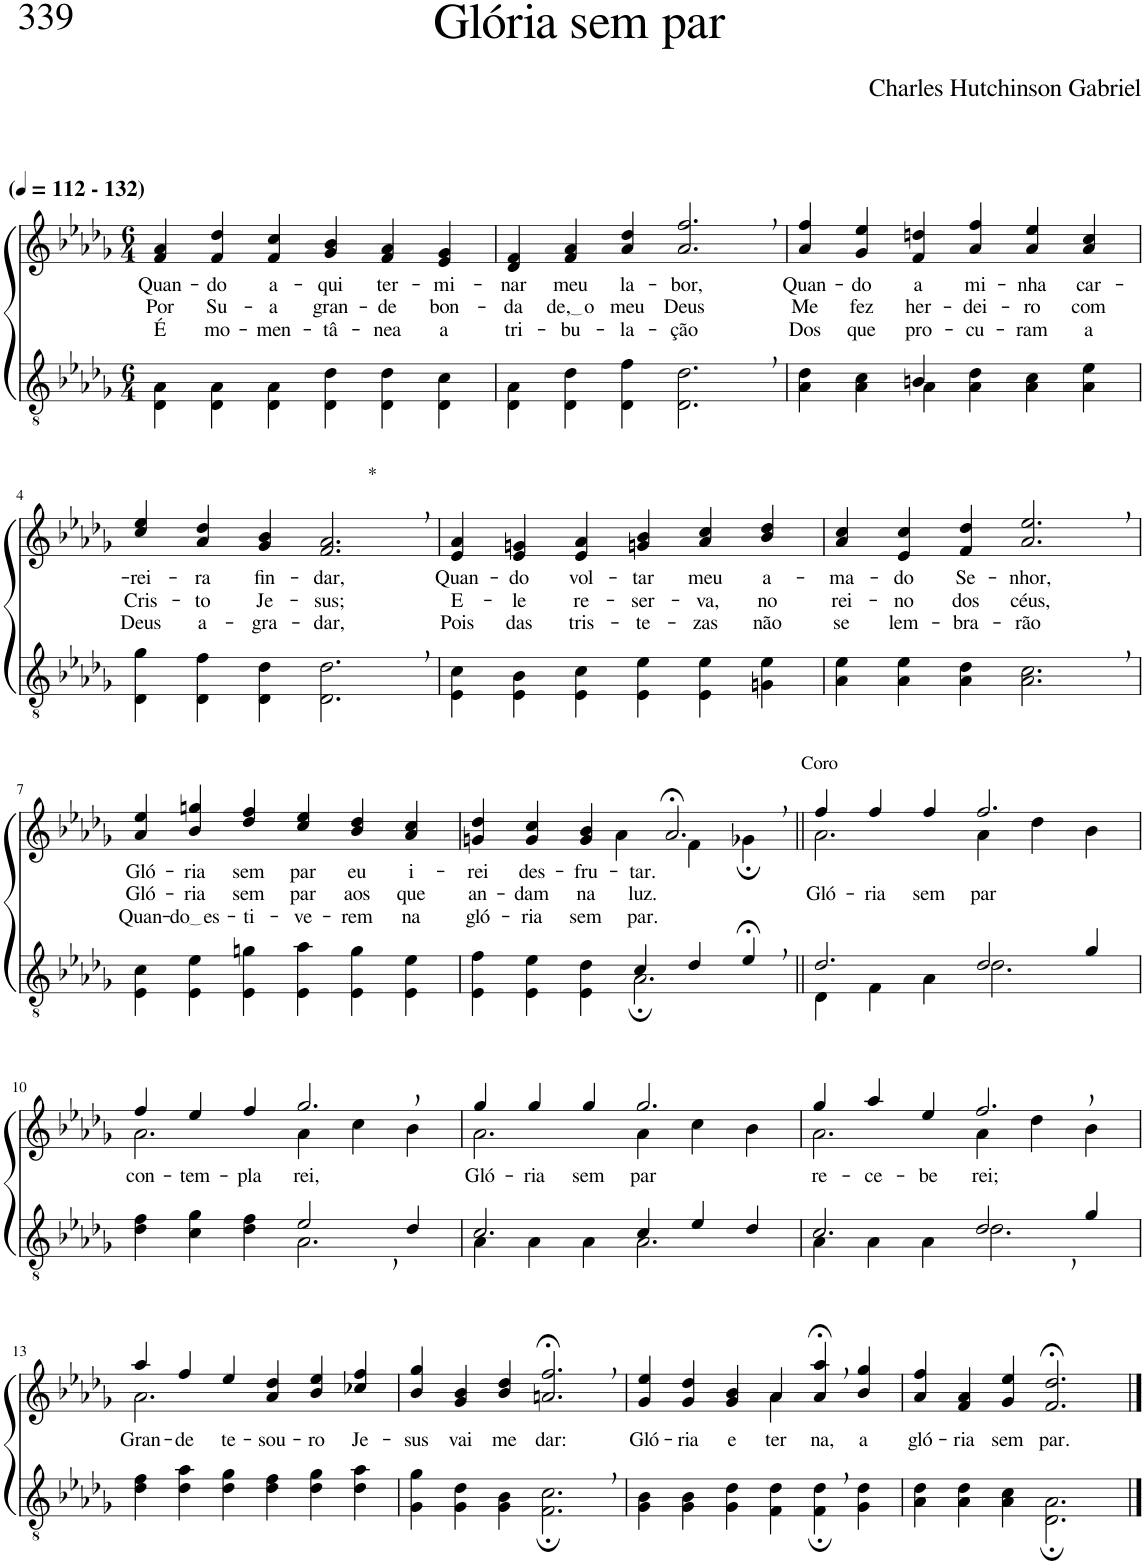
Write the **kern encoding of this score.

**kern	**kern	**text	**text	**text
*part2	*part1	*part1	*part1	*part1
*staff2	*staff1	*staff1	*staff1	*staff1
*I"Parte III e IV	*I"Parte I e II	*	*	*
*clefGv2	*clefG2	*	*	*
*Trd3c5	*Trd3c5	*	*	*
*k[b-e-a-d-g-]	*k[b-e-a-d-g-]	*	*	*
*M6/4	*M6/4	*	*	*
*MM112	*MM112	*	*	*
=1	=1	=1	=1	=1
!	!LO:TX:a:B:t=(	!	!	!
!	!LO:TX:a:B:t=- 132)	!	!	!
!	!	!LO:LY:b	!LO:LY:b	!LO:LY:b
4D-\ 4A-\	4f/ 4a-/	Quan-	Por	É
!	!	!LO:LY:b	!LO:LY:b	!LO:LY:b
4D-\ 4A-\	4f/ 4dd-/	-do	Su-	mo-
!	!	!LO:LY:b	!LO:LY:b	!LO:LY:b
4D-\ 4A-\	4f/ 4cc/	a-	-a	-men-
!	!	!LO:LY:b	!LO:LY:b	!LO:LY:b
4D-\ 4d-\	4g-/ 4b-/	-qui	gran-	-tâ-
!	!	!LO:LY:b	!LO:LY:b	!LO:LY:b
4D-\ 4d-\	4f/ 4a-/	ter-	-de	-nea
!	!	!LO:LY:b	!LO:LY:b	!LO:LY:b
4D-\ 4c\	4e-/ 4g-/	-mi-	bon-	a
=2	=2	=2	=2	=2
!	!	!LO:LY:b	!LO:LY:b	!LO:LY:b
4D-\ 4A-\	4d-/ 4f/	-nar	-da	tri-
!	!	!LO:LY:b	!LO:LY:b	!LO:LY:b
4D-\ 4d-\	4f/ 4a-/	meu	de, o	-bu-
!	!	!LO:LY:b	!LO:LY:b	!LO:LY:b
4D-\ 4f\	4a-/ 4dd-/	la-	meu	-la-
!	!	!LO:LY:b	!LO:LY:b	!LO:LY:b
2.D-\, 2.d-\,	2.a-/, 2.ff/,	-bor,	Deus	-ção
=3	=3	=3	=3	=3
*^	*	*	*	*
!	!	!	!LO:LY:b	!LO:LY:b	!LO:LY:b
4A-\ 4d-\	2ryy	4a-/ 4ff/	Quan-	Me	Dos
!	!	!	!LO:LY:b	!LO:LY:b	!LO:LY:b
4A-\ 4c\	.	4g-/ 4ee-/	-do	fez	que
!	!	!	!LO:LY:b	!LO:LY:b	!LO:LY:b
4A-\	4Bn/	4f/ 4ddn/	a	her-	pro-
!	!	!	!LO:LY:b	!LO:LY:b	!LO:LY:b
4A-\ 4d-\	2.ryy	4a-/ 4ff/	mi-	-dei-	-cu-
!	!	!	!LO:LY:b	!LO:LY:b	!LO:LY:b
4A-\ 4c\	.	4a-/ 4ee-/	-nha	-ro	-ram
!	!	!	!LO:LY:b	!LO:LY:b	!LO:LY:b
4A-\ 4e-\	.	4a-/ 4cc/	car-	com	a
*v	*v	*	*	*	*
!!LO:LB:g=z
=4	=4	=4	=4	=4
!	!	!LO:LY:b	!LO:LY:b	!LO:LY:b
4D-\ 4g-\	4cc/ 4ee-/	-rei-	Cris-	Deus
!	!	!LO:LY:b	!LO:LY:b	!LO:LY:b
4D-\ 4f\	4a-/ 4dd-/	-ra	-to	a-
!	!	!LO:LY:b	!LO:LY:b	!LO:LY:b
4D-\ 4d-\	4g-/ 4b-/	fin-	Je-	-gra-
!	!LO:TX:a:t=*	!	!	!
!	!	!LO:LY:b	!LO:LY:b	!LO:LY:b
2.D-\, 2.d-\,	2.f/, 2.a-/,	-dar,	-sus;	-dar,
=5	=5	=5	=5	=5
!	!	!LO:LY:b	!LO:LY:b	!LO:LY:b
4E-\ 4c\	4e-/ 4a-/	Quan-	E-	Pois
!	!	!LO:LY:b	!LO:LY:b	!LO:LY:b
4E-\ 4B-\	4e-/ 4gn/	-do	-le	das
!	!	!LO:LY:b	!LO:LY:b	!LO:LY:b
4E-\ 4c\	4e-/ 4a-/	vol-	re-	tris-
!	!	!LO:LY:b	!LO:LY:b	!LO:LY:b
4E-\ 4e-\	4gn/ 4b-/	-tar	-ser-	-te-
!	!	!LO:LY:b	!LO:LY:b	!LO:LY:b
4E-\ 4e-\	4a-/ 4cc/	meu	-va,	-zas
!	!	!LO:LY:b	!LO:LY:b	!LO:LY:b
4Gn\ 4e-\	4b-/ 4dd-/	a-	no	não
=6	=6	=6	=6	=6
!	!	!LO:LY:b	!LO:LY:b	!LO:LY:b
4A-\ 4e-\	4a-/ 4cc/	-ma-	rei-	se
!	!	!LO:LY:b	!LO:LY:b	!LO:LY:b
4A-\ 4e-\	4e-/ 4cc/	-do	-no	lem-
!	!	!LO:LY:b	!LO:LY:b	!LO:LY:b
4A-\ 4d-\	4f/ 4dd-/	Se-	dos	-bra-
!	!	!LO:LY:b	!LO:LY:b	!LO:LY:b
2.A-\, 2.c\,	2.a-/, 2.ee-/,	-nhor,	céus,	-rão
!!LO:LB:g=z
=7	=7	=7	=7	=7
!	!	!LO:LY:b	!LO:LY:b	!LO:LY:b
4E-\ 4c\	4a-/ 4ee-/	Gló-	Gló-	Quan-
!	!	!LO:LY:b	!LO:LY:b	!LO:LY:b
4E-\ 4e-\	4b-/ 4ggn/	-ria	-ria	do es
!	!	!LO:LY:b	!LO:LY:b	!LO:LY:b
4E-\ 4gn\	4dd-/ 4ff/	sem	sem	-ti-
!	!	!LO:LY:b	!LO:LY:b	!LO:LY:b
4E-\ 4a-\	4cc/ 4ee-/	par	par	-ve-
!	!	!LO:LY:b	!LO:LY:b	!LO:LY:b
4E-\ 4g\	4b-/ 4dd-/	eu	aos	-rem
!	!	!LO:LY:b	!LO:LY:b	!LO:LY:b
4E-\ 4e-\	4a-/ 4cc/	i-	que	na
=8	=8	=8	=8	=8
*^	*	*	*	*
!	!	!	!LO:LY:b	!LO:LY:b	!LO:LY:b
*	*	*^	*	*	*
2.ryy	4E-\ 4f\	4gn/ 4dd-/	2.ryy	-rei	an-	gló-
!	!	!	!	!LO:LY:b	!LO:LY:b	!LO:LY:b
.	4E-\ 4e-\	4g/ 4cc/	.	des-	-dam	-ria
!	!	!	!	!LO:LY:b	!LO:LY:b	!LO:LY:b
.	4E-\ 4d-\	4g/ 4b-/	.	-fru-	na	sem
!	!	!	!	!LO:LY:b	!LO:LY:b	!LO:LY:b
4c/	2.A-;\	2.a-;<,/	4a-\	-tar.	luz.	par.
4d-/	.	.	4f\	.	.	.
!	!	!	!LO:TX:a:t=Coro	!	!	!
4e-;<,/	.	.	4g-X;\	.	.	.
=9||	=9||	=9||	=9||	=9||	=9||	=9||
!	!	!	!	!	!LO:LY:b	!
2.d-/	4D-\	4ff/	2.a-\	.	-Gló-	.
!	!	!	!	!	!LO:LY:b	!
.	4F\	4ff/	.	.	-ria	.
!	!	!	!	!	!LO:LY:b	!
.	4A-\	4ff/	.	.	sem	.
!	!	!	!	!	!LO:LY:b	!
2d-/	2.d-\	2.ff/	4a-\	.	par	.
.	.	.	4dd-\	.	.	.
4g-/	.	.	4b-\	.	.	.
!!LO:LB:g=z	!!
=10	=10	=10	=10	=10	=10	=10
!	!	!	!	!LO:LY:b	!	!
2.ryy	4d-\ 4f\	4ff/	2.a-\	con-	.	.
!	!	!	!	!LO:LY:b	!	!
.	4c\ 4g-\	4ee-/	.	-tem-	.	.
!	!	!	!	!LO:LY:b	!	!
.	4d-\ 4f\	4ff/	.	-pla-	.	.
!	!	!	!	!LO:LY:b	!	!
2e-,/	2.A-\	2.gg-,/	4a-\	-rei,	.	.
.	.	.	4cc\	.	.	.
4d-/	.	.	4b-\	.	.	.
=11	=11	=11	=11	=11	=11	=11
!	!	!	!	!LO:LY:b	!	!
2.c/	4A-\	4gg-/	2.a-\	Gló-	.	.
!	!	!	!	!LO:LY:b	!	!
.	4A-\	4gg-/	.	-ria	.	.
!	!	!	!	!LO:LY:b	!	!
.	4A-\	4gg-/	.	sem	.	.
!	!	!	!	!LO:LY:b	!	!
4c/	2.A-\	2.gg-/	4a-\	par	.	.
4e-/	.	.	4cc\	.	.	.
4d-/	.	.	4b-\	.	.	.
=12	=12	=12	=12	=12	=12	=12
!	!	!	!	!LO:LY:b	!	!
2.c/	4A-\	4gg-/	2.a-\	re-	.	.
!	!	!	!	!LO:LY:b	!	!
.	4A-\	4aa-/	.	-ce-	.	.
!	!	!	!	!LO:LY:b	!	!
.	4A-\	4ee-/	.	-be-	.	.
!	!	!	!	!LO:LY:b	!	!
2d-,/	2.d-\	2.ff,/	4a-\	-rei;	.	.
.	.	.	4dd-\	.	.	.
4g-/	.	.	4b-\	.	.	.
*v	*v	*	*	*	*	*
!!LO:LB:g=z	!!
=13	=13	=13	=13	=13	=13
!	!	!	!LO:LY:b	!	!
4d-\ 4f\	4aa-/	2.a-\	Gran-	.	.
!	!	!	!LO:LY:b	!	!
4d-\ 4a-\	4ff/	.	-de	.	.
!	!	!	!LO:LY:b	!	!
4d-\ 4g-\	4ee-/	.	te-	.	.
!	!	!	!LO:LY:b	!	!
4d-\ 4f\	4a-/ 4dd-/	2.ryy	-sou-	.	.
!	!	!	!LO:LY:b	!	!
4d-\ 4g-\	4b-/ 4ee-/	.	-ro	.	.
!	!	!	!LO:LY:b	!	!
4d-\ 4a-\	4cc-X/ 4ff/	.	Je-	.	.
*	*v	*v	*	*	*
=14	=14	=14	=14	=14
!	!	!LO:LY:b	!	!
4G-\ 4g-\	4b-/ 4gg-/	-sus	.	.
!	!	!LO:LY:b	!	!
4G-\ 4d-\	4g-/ 4b-/	vai	.	.
!	!	!LO:LY:b	!	!
4G-\ 4B-\	4b-/ 4dd-/	me	.	.
!	!	!LO:LY:b	!	!
2.F\;, 2.c\;,	2.an/;<, 2.ff/;<,	dar:	.	.
=15	=15	=15	=15	=15
!	!	!LO:LY:b	!	!
*	*^	*	*	*
4G-\ 4B-\	4g-/ 4ee-/	2.ryy	Gló-	.	.
!	!	!	!LO:LY:b	!	!
4G-\ 4B-\	4g-/ 4dd-/	.	-ria	.	.
!	!	!	!LO:LY:b	!	!
4G-\ 4d-\	4g-/ 4b-/	.	e-	.	.
!	!	!	!LO:LY:b	!	!
4F\ 4d-\	4a-/	4a-\	-ter-	.	.
!	!	!	!LO:LY:b	!	!
4F\;, 4d-\;,	4a-/;<, 4aa-/;<,	2ryy	-na,	.	.
!	!	!	!LO:LY:b	!	!
4G-\ 4d-\	4b-/ 4gg-/	.	a	.	.
*	*v	*v	*	*	*
=16	=16	=16	=16	=16
!	!	!LO:LY:b	!	!
4A-\ 4d-\	4a-/ 4ff/	gló-	.	.
!	!	!LO:LY:b	!	!
4A-\ 4d-\	4f/ 4a-/	-ria	.	.
!	!	!LO:LY:b	!	!
4A-\ 4c\	4g-/ 4ee-/	sem	.	.
!	!	!LO:LY:b	!	!
2.D-\; 2.A-\;	2.f/;< 2.dd-/;<	par.	.	.
==	==	==	==	==
*-	*-	*-	*-	*-
